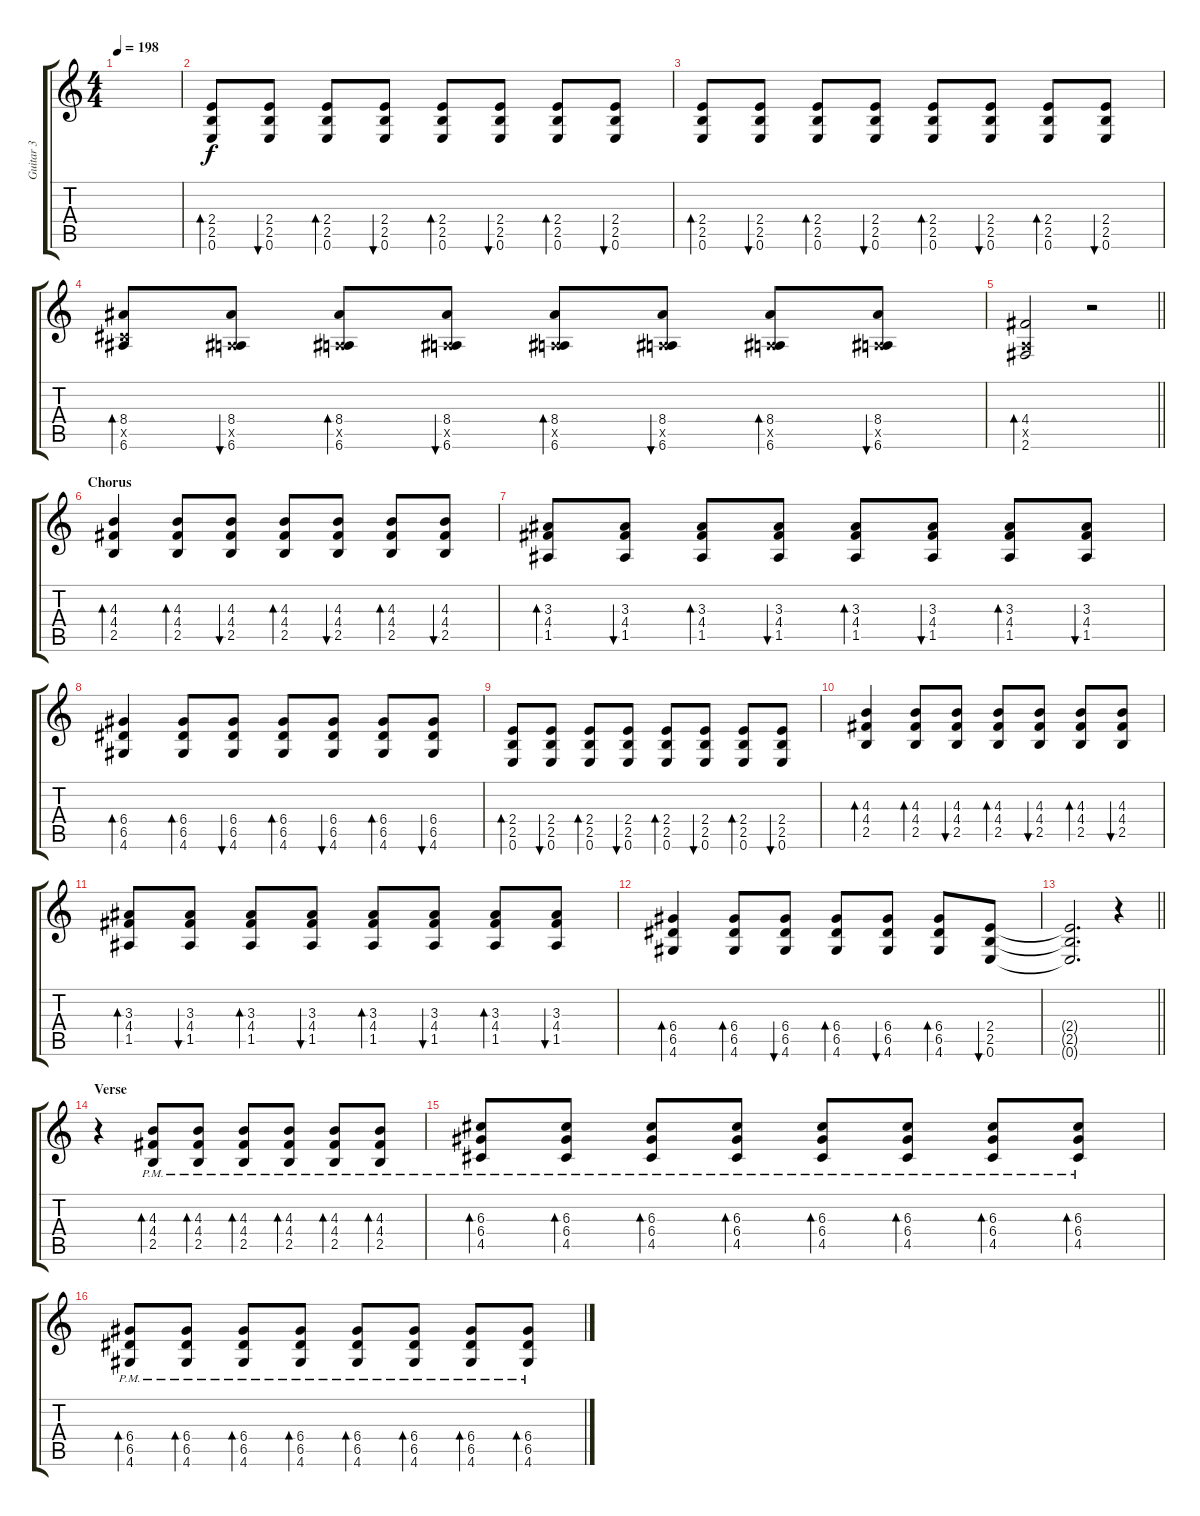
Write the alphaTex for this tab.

\track ("Guitar 3" "Guitar 3") {instrument overdrivenguitar}
\staff {score tabs}
\tuning (E4 B3 G3 D3 A2 E2) {hide}
\ts (4 4)
\tempo 198
\clef g2
\ks c
|
(2.4 2.5 0.6).8{bd 30} (2.4 2.5 0.6).8{bu 30} (2.4 2.5 0.6).8{bd 30} (2.4 2.5 0.6).8{bu 30} (2.4 2.5 0.6).8{bd 30} (2.4 2.5 0.6).8{bu 30} (2.4 2.5 0.6).8{bd 30} (2.4 2.5 0.6).8{bu 30} |
(2.4 2.5 0.6).8{bd 30} (2.4 2.5 0.6).8{bu 30} (2.4 2.5 0.6).8{bd 30} (2.4 2.5 0.6).8{bu 30} (2.4 2.5 0.6).8{bd 30} (2.4 2.5 0.6).8{bu 30} (2.4 2.5 0.6).8{bd 30} (2.4 2.5 0.6).8{bu 30} |
(8.4 4.5{x} 6.6).8{bd 30} (8.4 0.5{x} 6.6).8{bu 30} (8.4 0.5{x} 6.6).8{bd 30} (8.4 0.5{x} 6.6).8{bu 30} (8.4 0.5{x} 6.6).8{bd 30} (8.4 0.5{x} 6.6).8{bu 30} (8.4 0.5{x} 6.6).8{bd 30} (8.4 0.5{x} 6.6).8{bu 30} |
\barLineRight lightlight
(4.4 0.5{x} 2.6).2{bd 30} r.2 |
\section ("" "Chorus")
(4.3 4.4 2.5).4{bd 30} (4.3 4.4 2.5).8{bd 30} (4.3 4.4 2.5).8{bu 30} (4.3 4.4 2.5).8{bd 30} (4.3 4.4 2.5).8{bu 30} (4.3 4.4 2.5).8{bd 30} (4.3 4.4 2.5).8{bu 30} |
(3.3 4.4 1.5).8{bd 30} (3.3 4.4 1.5).8{bu 30} (3.3 4.4 1.5).8{bd 30} (3.3 4.4 1.5).8{bu 30} (3.3 4.4 1.5).8{bd 30} (3.3 4.4 1.5).8{bu 30} (3.3 4.4 1.5).8{bd 30} (3.3 4.4 1.5).8{bu 30} |
(6.4 6.5 4.6).4{bd 30} (6.4 6.5 4.6).8{bd 30} (6.4 6.5 4.6).8{bu 30} (6.4 6.5 4.6).8{bd 30} (6.4 6.5 4.6).8{bu 30} (6.4 6.5 4.6).8{bd 30} (6.4 6.5 4.6).8{bu 30} |
(2.4 2.5 0.6).8{bd 30} (2.4 2.5 0.6).8{bu 30} (2.4 2.5 0.6).8{bd 30} (2.4 2.5 0.6).8{bu 30} (2.4 2.5 0.6).8{bd 30} (2.4 2.5 0.6).8{bu 30} (2.4 2.5 0.6).8{bd 30} (2.4 2.5 0.6).8{bu 30} |
(4.3 4.4 2.5).4{bd 30} (4.3 4.4 2.5).8{bd 30} (4.3 4.4 2.5).8{bu 30} (4.3 4.4 2.5).8{bd 30} (4.3 4.4 2.5).8{bu 30} (4.3 4.4 2.5).8{bd 30} (4.3 4.4 2.5).8{bu 30} |
(3.3 4.4 1.5).8{bd 30} (3.3 4.4 1.5).8{bu 30} (3.3 4.4 1.5).8{bd 30} (3.3 4.4 1.5).8{bu 30} (3.3 4.4 1.5).8{bd 30} (3.3 4.4 1.5).8{bu 30} (3.3 4.4 1.5).8{bd 30} (3.3 4.4 1.5).8{bu 30} |
(6.4 6.5 4.6).4{bd 30} (6.4 6.5 4.6).8{bd 30} (6.4 6.5 4.6).8{bu 30} (6.4 6.5 4.6).8{bd 30} (6.4 6.5 4.6).8{bu 30} (6.4 6.5 4.6).8{bd 30} (2.4 2.5 0.6).8{bu 30} |
\barLineRight lightlight
(2.4{t} 2.5{t} 0.6{t}).2{d} r.4 |
\section ("" "Verse")
r.4 (4.3{pm} 4.4{pm} 2.5{pm}).8{bd 30} (4.3{pm} 4.4{pm} 2.5{pm}).8{bd 30} (4.3{pm} 4.4{pm} 2.5{pm}).8{bd 30} (4.3{pm} 4.4{pm} 2.5{pm}).8{bd 30} (4.3{pm} 4.4{pm} 2.5{pm}).8{bd 30} (4.3{pm} 4.4{pm} 2.5{pm}).8{bd 30} |
(6.3{pm} 6.4{pm} 4.5{pm}).8{bd 30} (6.3{pm} 6.4{pm} 4.5{pm}).8{bd 30} (6.3{pm} 6.4{pm} 4.5{pm}).8{bd 30} (6.3{pm} 6.4{pm} 4.5{pm}).8{bd 30} (6.3{pm} 6.4{pm} 4.5{pm}).8{bd 30} (6.3{pm} 6.4{pm} 4.5{pm}).8{bd 30} (6.3{pm} 6.4{pm} 4.5{pm}).8{bd 30} (6.3{pm} 6.4{pm} 4.5{pm}).8{bd 30} |
(6.4{pm} 6.5{pm} 4.6{pm}).8{bd 30} (6.4{pm} 6.5{pm} 4.6{pm}).8{bd 30} (6.4{pm} 6.5{pm} 4.6{pm}).8{bd 30} (6.4{pm} 6.5{pm} 4.6{pm}).8{bd 30} (6.4{pm} 6.5{pm} 4.6{pm}).8{bd 30} (6.4{pm} 6.5{pm} 4.6{pm}).8{bd 30} (6.4{pm} 6.5{pm} 4.6{pm}).8{bd 30} (6.4{pm} 6.5{pm} 4.6{pm}).8{bd 30}
